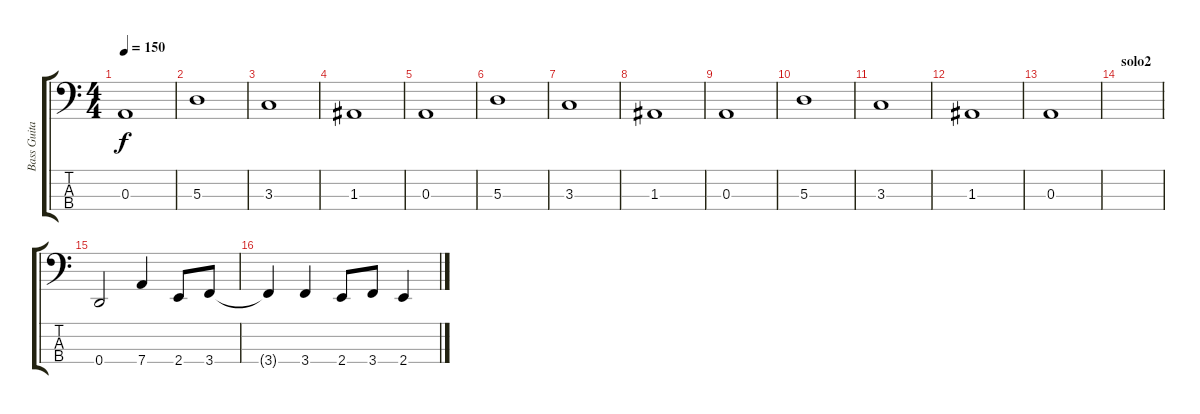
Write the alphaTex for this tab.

\track ("Bass Guitar" "Bass Guita") {instrument electricbasspick}
\staff {score tabs}
\tuning (G2 D2 A1 D1) {hide}
\ts (4 4)
\tempo 150
\clef f4
\ks c
0.3.1{dy f} |
5.3.1 |
3.3.1 |
1.3.1 |
0.3.1 |
5.3.1 |
3.3.1 |
1.3.1 |
0.3.1 |
5.3.1 |
3.3.1 |
1.3.1 |
0.3.1 |
\section ("" "solo2")
|
0.4.2 7.4.4 2.4.8 3.4.8 |
3.4{t}.4 3.4.4 2.4.8 3.4.8 2.4.4
